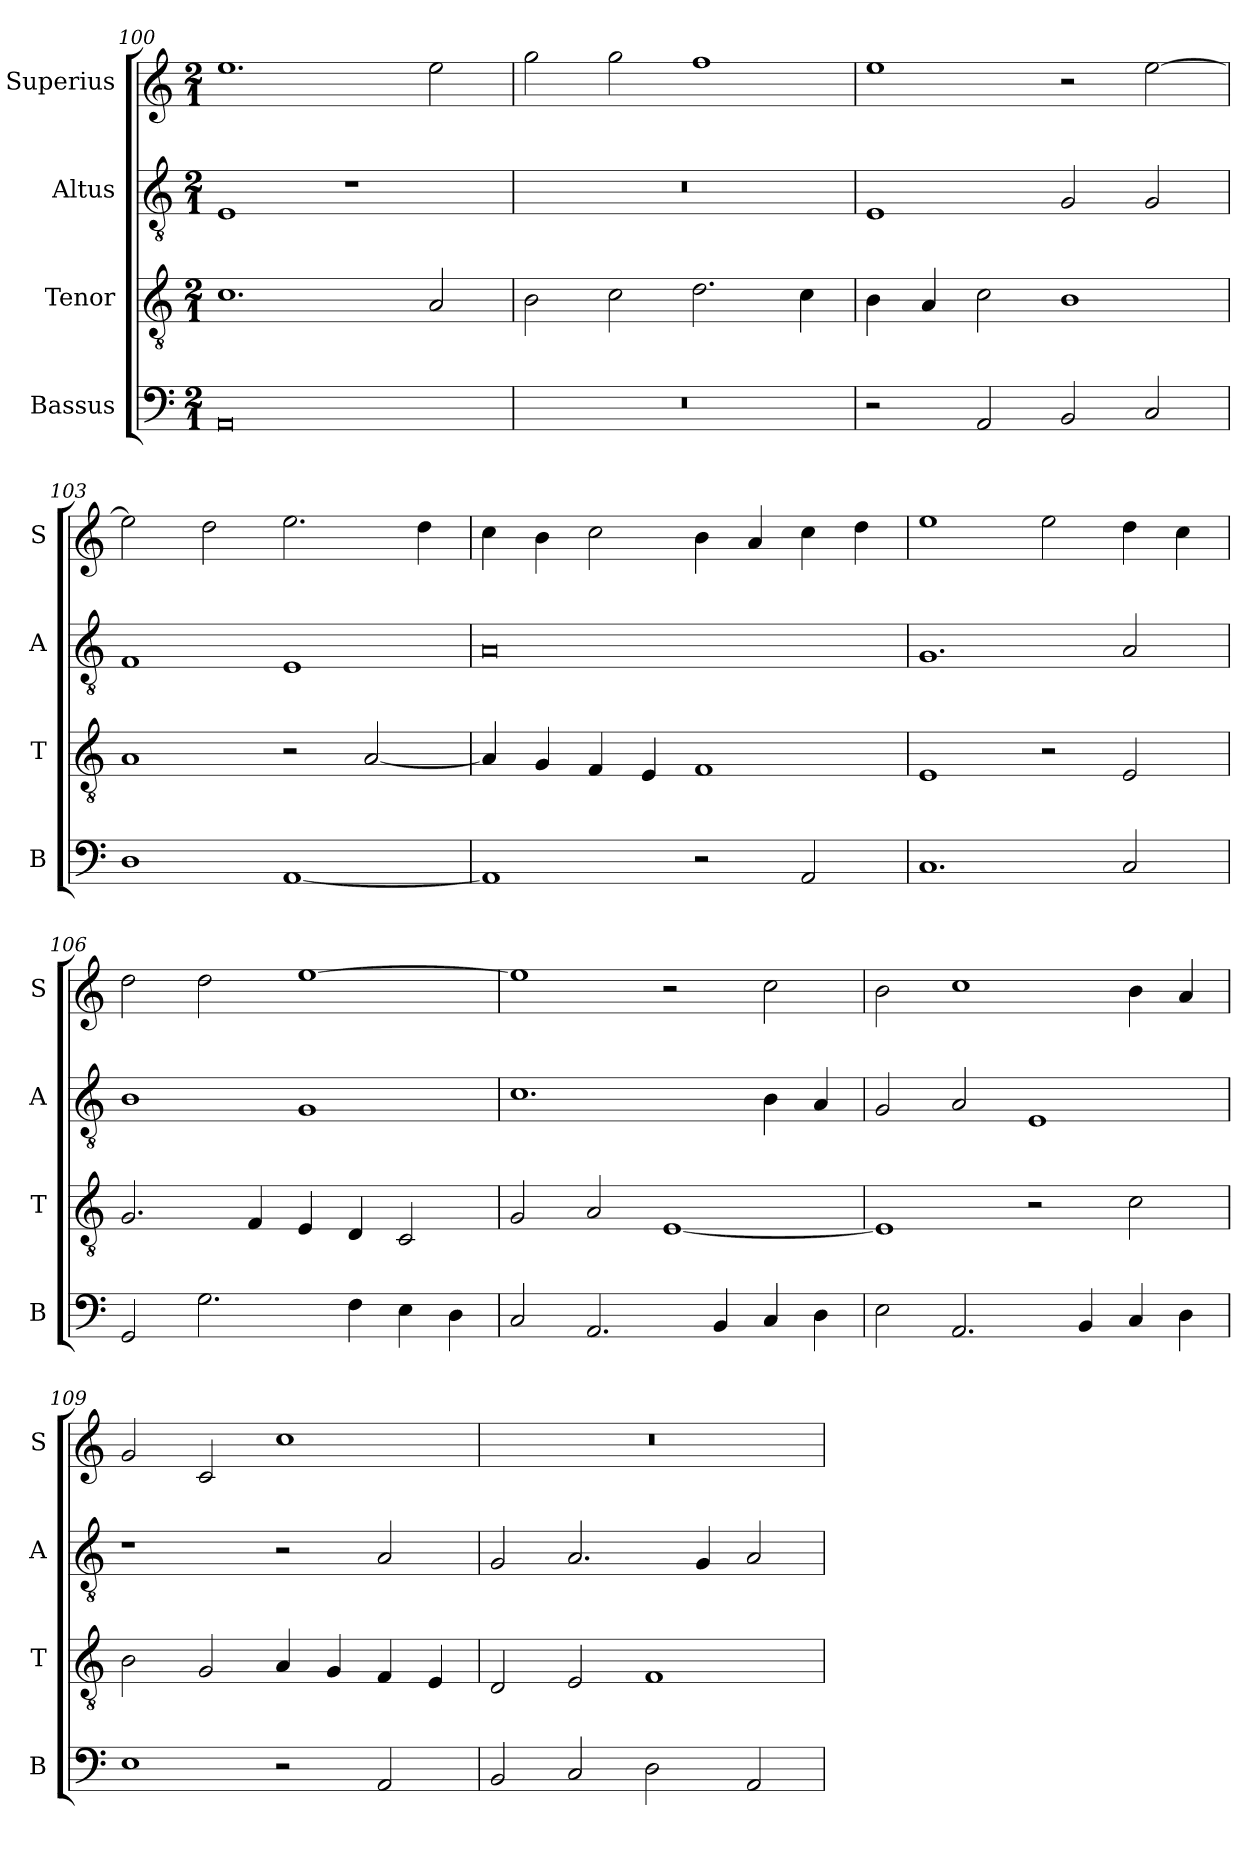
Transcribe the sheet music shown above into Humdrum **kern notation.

**kern	**kern	**kern	**kern
*part4	*part3	*part2	*part1
*staff4	*staff3	*staff2	*staff1
*I"Bassus	*I"Tenor	*I"Altus	*I"Superius
*I'B	*I'T	*I'A	*I'S
*clefF4	*clefGv2	*clefGv2	*clefG2
*k[]	*k[]	*k[]	*k[]
*C:	*C:	*C:	*C:
*M2/1	*M2/1	*M2/1	*M2/1
=100	=100	=100	=100
0AA	1.c	1E	1.ee
.	.	1r	.
.	2A	.	2ee
=101	=101	=101	=101
0r	2B	0r	2gg
.	2c	.	2gg
.	2.d	.	1ff
.	4c	.	.
=102	=102	=102	=102
2r	4B	1E	1ee
.	4A	.	.
2AA	2c	.	.
2BB	1B	2G	2r
2C	.	2G	[2ee
=103	=103	=103	=103
1D	1A	1F	2ee]
.	.	.	2dd
[1AA	2r	1E	2.ee
.	[2A	.	.
.	.	.	4dd
=104	=104	=104	=104
1AA]	4A]	0A	4cc
.	4G	.	4b
.	4F	.	2cc
.	4E	.	.
2r	1F	.	4b
.	.	.	4a
2AA	.	.	4cc
.	.	.	4dd
=105	=105	=105	=105
1.C	1E	1.G	1ee
.	2r	.	2ee
2C	2E	2A	4dd
.	.	.	4cc
=106	=106	=106	=106
2GG	2.G	1B	2dd
2.G	.	.	2dd
.	4F	.	.
.	4E	1G	[1ee
4F	4D	.	.
4E	2C	.	.
4D	.	.	.
=107	=107	=107	=107
2C	2G	1.c	1ee]
2.AA	2A	.	.
.	[1E	.	2r
4BB	.	.	.
4C	.	4B	2cc
4D	.	4A	.
=108	=108	=108	=108
2E	1E]	2G	2b
2.AA	.	2A	1cc
.	2r	1E	.
4BB	.	.	.
4C	2c	.	4b
4D	.	.	4a
=109	=109	=109	=109
1E	2B	1r	2g
.	2G	.	2c
2r	4A	2r	1cc
.	4G	.	.
2AA	4F	2A	.
.	4E	.	.
=110	=110	=110	=110
2BB	2D	2G	0r
2C	2E	2.A	.
2D	1F	.	.
.	.	4G	.
2AA	.	2A	.
=	=	=	=
*-	*-	*-	*-
